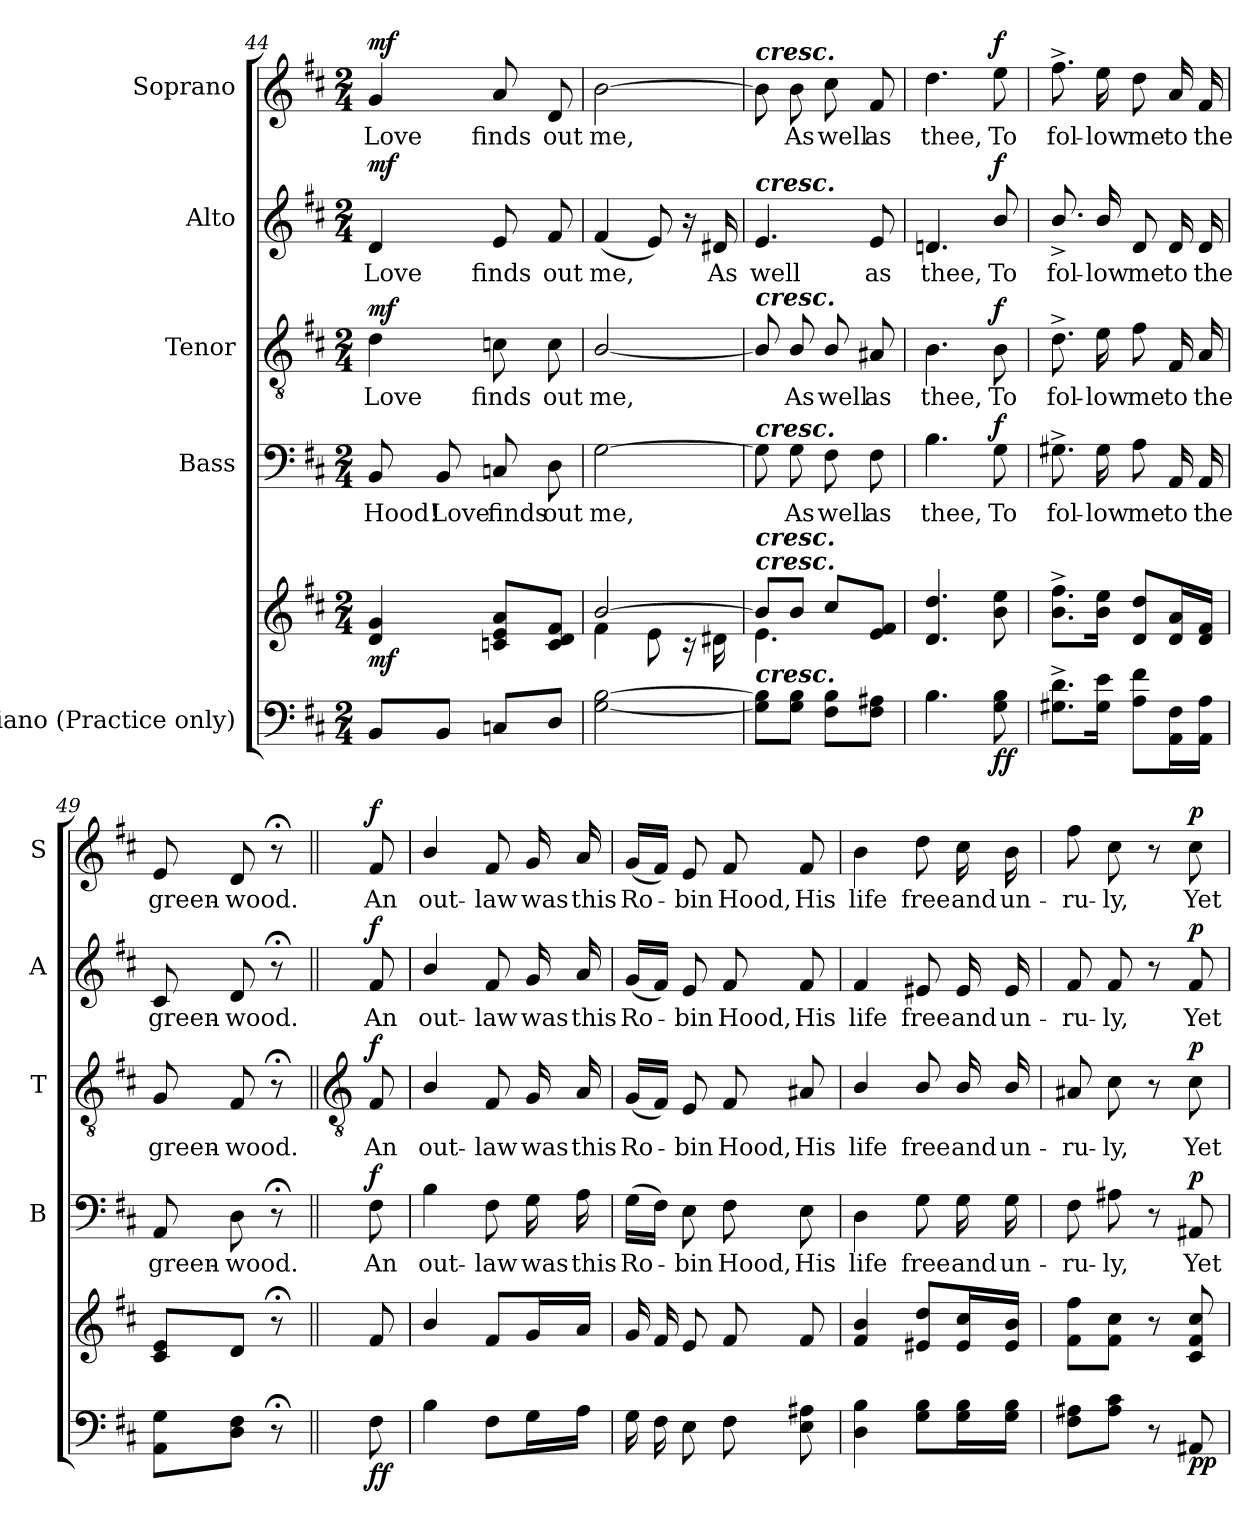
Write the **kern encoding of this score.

**kern	**kern	**dynam	**kern	**text	**dynam	**kern	**text	**dynam	**kern	**text	**dynam	**kern	**text	**dynam
*part5	*part5	*part5	*part4	*part4	*part4	*part3	*part3	*part3	*part2	*part2	*part2	*part1	*part1	*part1
*staff6	*staff5	*staff5/6	*staff4	*staff4	*staff4	*staff3	*staff3	*staff3	*staff2	*staff2	*staff2	*staff1	*staff1	*staff1
*I"Piano (Practice only)	*	*	*I"Bass	*	*	*I"Tenor	*	*	*I"Alto	*	*	*I"Soprano	*	*
*	*	*	*I'B	*	*	*I'T	*	*	*I'A	*	*	*I'S	*	*
!!LO:LB:g=z
*clefF4	*clefG2	*	*clefF4	*	*	*clefGv2	*	*	*clefG2	*	*	*clefG2	*	*
*k[f#c#]	*k[f#c#]	*	*k[f#c#]	*	*	*k[f#c#]	*	*	*k[f#c#]	*	*	*k[f#c#]	*	*
*D:	*D:	*	*D:	*	*	*D:	*	*	*D:	*	*	*D:	*	*
*M2/4	*M2/4	*	*M2/4	*	*	*M2/4	*	*	*M2/4	*	*	*M2/4	*	*
=44	=44	=44	=44	=44	=44	=44	=44	=44	=44	=44	=44	=44	=44	=44
*	*^	*	*	*	*	*	*	*	*	*	*	*	*	*
!	!	!	!LO:DY:b	!	!LO:LY:b	!	!	!LO:LY:b	!LO:DY:b	!	!LO:LY:b	!LO:DY:b	!	!LO:LY:b	!LO:DY:b
8BBL	4d/ 4g/	2ryy	mf	8BB	Hood!	.	4d	Love	mf	4d	Love	mf	4g	Love	mf
!	!	!	!	!	!LO:LY:b	!	!	!	!	!	!	!	!	!	!
8BBJ	.	.	.	8BB	Love	.	.	.	.	.	.	.	.	.	.
!	!	!	!	!	!LO:LY:b	!	!	!LO:LY:b	!	!	!LO:LY:b	!	!	!LO:LY:b	!
8CnL	8cn/ 8e/ 8a/L	.	.	8Cn	finds	.	8cn	finds	.	8e	finds	.	8a	finds	.
!	!	!	!	!	!LO:LY:b	!	!	!LO:LY:b	!	!	!LO:LY:b	!	!	!LO:LY:b	!
8DJ	8c/ 8d/ 8f#/J	.	.	8D	out	.	8c	out	.	8f#	out	.	8d	out	.
=45	=45	=45	=45	=45	=45	=45	=45	=45	=45	=45	=45	=45	=45	=45	=45
!	!	!	!	!	!LO:LY:b	!	!	!LO:LY:b	!	!	!LO:LY:b	!	!	!LO:LY:b	!
[2G [2B	[2b/	4f#\	.	[2G	me,	.	[2B/	me,	.	(<4f#	me,	.	[2b	me,	.
.	.	8e\	.	.	.	.	.	.	.	8e)	.	.	.	.	.
.	.	16r	.	.	.	.	.	.	.	16r	.	.	.	.	.
!	!	!	!	!	!	!	!	!	!	!	!LO:LY:b	!	!	!	!
.	.	16d#X\	.	.	.	.	.	.	.	16d#X	As	.	.	.	.
=46	=46	=46	=46	=46	=46	=46	=46	=46	=46	=46	=46	=46	=46	=46	=46
!	!	!	!	!	!	!	!	!	!	!	!	!	!LO:TX:a:Bi:t=cresc.	!	!
!	!	!	!	!	!	!	!	!	!	!LO:TX:a:Bi:t=cresc.	!	!	!	!	!
!	!	!	!	!	!	!	!LO:TX:a:Bi:t=cresc.	!	!	!	!	!	!	!	!
!	!	!	!	!LO:TX:a:Bi:t=cresc.	!	!	!	!	!	!	!	!	!	!	!
!	!LO:TX:a:Bi:t=cresc.	!	!	!	!	!	!	!	!	!	!	!	!	!	!
!	!LO:TX:a:Bi:t=cresc.	!	!	!	!	!	!	!	!	!	!	!	!	!	!
!LO:TX:a:Bi:t=cresc.	!	!	!	!	!	!	!	!	!	!	!	!	!	!	!
!	!	!	!	!	!	!	!	!	!	!	!LO:LY:b	!	!	!	!
8G] 8B]L	8b/L]	4.e\	.	8G]	.	.	8B/]	.	.	4.e	well	.	8b]	.	.
!	!	!	!	!	!LO:LY:b	!	!	!LO:LY:b	!	!	!	!	!	!LO:LY:b	!
8G 8BJ	8b/J	.	.	8G	As	.	8B/	As	.	.	.	.	8b	As	.
!	!	!	!	!	!LO:LY:b	!	!	!LO:LY:b	!	!	!	!	!	!LO:LY:b	!
8F# 8BL	8cc#/L	.	.	8F#	well	.	8B/	well	.	.	.	.	8cc#	well	.
!	!	!	!	!	!LO:LY:b	!	!	!LO:LY:b	!	!	!LO:LY:b	!	!	!LO:LY:b	!
8F# 8A#XJ	8e/ 8f#/J	8ryy	.	8F#	as	.	8A#X	as	.	8e	as	.	8f#	as	.
=47	=47	=47	=47	=47	=47	=47	=47	=47	=47	=47	=47	=47	=47	=47	=47
!	!	!	!	!	!LO:LY:b	!	!	!LO:LY:b	!	!	!LO:LY:b	!	!	!LO:LY:b	!
4.B	4.d/ 4.dd/	2ryy	.	4.B	thee,	.	4.B	thee,	.	4.dn	thee,	.	4.dd	thee,	.
!	!	!	!LO:DY:b=2	!	!LO:LY:b	!	!	!LO:LY:b	!	!	!LO:LY:b	!	!	!LO:LY:b	!
!	!	!	!LO:DY:n=1:b	!	!	!LO:DY:b	!	!	!LO:DY:b	!	!	!LO:DY:b	!	!	!LO:DY:b
8G 8B	8b\ 8ee\	.	f f	8G	To	f	8B	To	f	8b/	To	f	8ee	To	f
=48	=48	=48	=48	=48	=48	=48	=48	=48	=48	=48	=48	=48	=48	=48	=48
!	!	!	!	!	!LO:LY:b	!	!	!LO:LY:b	!	!	!LO:LY:b	!	!	!LO:LY:b	!
8.G#X^ 8.d^L	8.b\^ 8.ff#\^L	2ryy	.	8.G#X^	fol-	.	8.d^	fol-	.	8.b^/	fol-	.	8.ff#^	fol-	.
!	!	!	!	!	!LO:LY:b	!	!	!LO:LY:b	!	!	!LO:LY:b	!	!	!LO:LY:b	!
16G# 16eJ	16b\ 16ee\J	.	.	16G#	-low	.	16e	-low	.	16b/	-low	.	16ee	-low	.
!	!	!	!	!	!LO:LY:b	!	!	!LO:LY:b	!	!	!LO:LY:b	!	!	!LO:LY:b	!
8A 8f#L	8d/ 8dd/L	.	.	8A	me	.	8f#	me	.	8d	me	.	8dd	me	.
!	!	!	!	!	!LO:LY:b	!	!	!LO:LY:b	!	!	!LO:LY:b	!	!	!LO:LY:b	!
16AA 16F#L	16d/ 16a/L	.	.	16AA	to	.	16F#	to	.	16d	to	.	16a	to	.
!	!	!	!	!	!LO:LY:b	!	!	!LO:LY:b	!	!	!LO:LY:b	!	!	!LO:LY:b	!
16AA 16AJJ	16d/ 16f#/JJ	.	.	16AA	the	.	16A	the	.	16d	the	.	16f#	the	.
=49	=49	=49	=49	=49	=49	=49	=49	=49	=49	=49	=49	=49	=49	=49	=49
!	!	!	!	!	!LO:LY:b	!	!	!LO:LY:b	!	!	!LO:LY:b	!	!	!LO:LY:b	!
8AA 8GL	8c#/ 8e/L	4.ryy	.	8AA	green-	.	8G	green-	.	8c#	green-	.	8e	green-	.
!	!	!	!	!	!LO:LY:b	!	!	!LO:LY:b	!	!	!LO:LY:b	!	!	!LO:LY:b	!
8D 8F#J	8d/J	.	.	8D	-wood.	.	8F#	-wood.	.	8d	-wood.	.	8d	-wood.	.
8r;<	8r;<	.	.	8r;<	.	.	8r;<	.	.	8r;<	.	.	8r;<	.	.
*	*v	*v	*	*	*	*	*	*	*	*	*	*	*	*	*
!!LO:LB:g=z
=50||	=50||	=50||	=50||	=50||	=50||	=50||	=50||	=50||	=50||	=50||	=50||	=50||	=50||	=50||
*	*	*	*	*	*	*clefGv2	*	*	*	*	*	*	*	*
!	!	!LO:DY:b=2	!	!LO:LY:b	!	!	!LO:LY:b	!	!	!LO:LY:b	!	!	!LO:LY:b	!
!	!	!LO:DY:n=1:b	!	!	!LO:DY:b	!	!	!LO:DY:b	!	!	!LO:DY:b	!	!	!LO:DY:b
8F#	8f#	f f	8F#	An	f	8F#	An	f	8f#	An	f	8f#	An	f
=51	=51	=51	=51	=51	=51	=51	=51	=51	=51	=51	=51	=51	=51	=51
!	!	!	!	!LO:LY:b	!	!	!LO:LY:b	!	!	!LO:LY:b	!	!	!LO:LY:b	!
4B\	4b/	.	4B\	out-	.	4B/	out-	.	4b/	out-	.	4b/	out-	.
!	!	!	!	!LO:LY:b	!	!	!LO:LY:b	!	!	!LO:LY:b	!	!	!LO:LY:b	!
8F#L	8f#L	.	8F#	-law	.	8F#	-law	.	8f#	-law	.	8f#	-law	.
!	!	!	!	!LO:LY:b	!	!	!LO:LY:b	!	!	!LO:LY:b	!	!	!LO:LY:b	!
16GL	16gL	.	16G	was	.	16G	was	.	16g	was	.	16g	was	.
!	!	!	!	!LO:LY:b	!	!	!LO:LY:b	!	!	!LO:LY:b	!	!	!LO:LY:b	!
16AJJ	16aJJ	.	16A	this	.	16A	this	.	16a	this	.	16a	this	.
=52	=52	=52	=52	=52	=52	=52	=52	=52	=52	=52	=52	=52	=52	=52
!	!	!	!	!LO:LY:b	!	!	!LO:LY:b	!	!	!LO:LY:b	!	!	!LO:LY:b	!
16GLL	16gLL	.	(>16GLL	Ro-	.	(<16GLL	Ro-	.	(<16gLL	Ro-	.	(<16gLL	Ro-	.
16F#	16f#	.	16F#JJ)	.	.	16F#JJ)	.	.	16f#JJ)	.	.	16f#JJ)	.	.
!	!	!	!	!LO:LY:b	!	!	!LO:LY:b	!	!	!LO:LY:b	!	!	!LO:LY:b	!
8EJ	8eJ	.	8E	bin	.	8E	bin	.	8e	bin	.	8e	bin	.
!	!	!	!	!LO:LY:b	!	!	!LO:LY:b	!	!	!LO:LY:b	!	!	!LO:LY:b	!
8F#L	8f#L	.	8F#	Hood,	.	8F#	Hood,	.	8f#	Hood,	.	8f#	Hood,	.
!	!	!	!	!LO:LY:b	!	!	!LO:LY:b	!	!	!LO:LY:b	!	!	!LO:LY:b	!
8E 8A#XJ	8f#J	.	8E	His	.	8A#X	His	.	8f#	His	.	8f#	His	.
=53	=53	=53	=53	=53	=53	=53	=53	=53	=53	=53	=53	=53	=53	=53
!	!	!	!	!LO:LY:b	!	!	!LO:LY:b	!	!	!LO:LY:b	!	!	!LO:LY:b	!
4D 4B	4f# 4b	.	4D	life	.	4B/	life	.	4f#	life	.	4b	life	.
!	!	!	!	!LO:LY:b	!	!	!LO:LY:b	!	!	!LO:LY:b	!	!	!LO:LY:b	!
8G 8BL	8e#X 8ddL	.	8G	free	.	8B/	free	.	8e#X	free	.	8dd	free	.
!	!	!	!	!LO:LY:b	!	!	!LO:LY:b	!	!	!LO:LY:b	!	!	!LO:LY:b	!
16G 16BL	16e# 16cc#L	.	16G	and	.	16B/	and	.	16e#	and	.	16cc#	and	.
!	!	!	!	!LO:LY:b	!	!	!LO:LY:b	!	!	!LO:LY:b	!	!	!LO:LY:b	!
16G 16BJJ	16e# 16bJJ	.	16G	un-	.	16B/	un-	.	16e#	un-	.	16b	un-	.
=54	=54	=54	=54	=54	=54	=54	=54	=54	=54	=54	=54	=54	=54	=54
!	!	!	!	!LO:LY:b	!	!	!LO:LY:b	!	!	!LO:LY:b	!	!	!LO:LY:b	!
8F# 8A#XL	8f# 8ff#L	.	8F#	-ru-	.	8A#X	-ru-	.	8f#	-ru-	.	8ff#	-ru-	.
!	!	!	!	!LO:LY:b	!	!	!LO:LY:b	!	!	!LO:LY:b	!	!	!LO:LY:b	!
8A# 8c#J	8f# 8cc#J	.	8A#X	-ly,	.	8c#	-ly,	.	8f#	-ly,	.	8cc#	-ly,	.
8r	8r	.	8r	.	.	8r	.	.	8r	.	.	8r	.	.
!	!	!LO:DY:b=2	!	!LO:LY:b	!	!	!LO:LY:b	!	!	!LO:LY:b	!	!	!LO:LY:b	!
!	!	!LO:DY:n=1:b	!	!	!LO:DY:b	!	!	!LO:DY:b	!	!	!LO:DY:b	!	!	!LO:DY:b
8AA#X	8c# 8f# 8cc#	p p	8AA#X	Yet	p	8c#	Yet	p	8f#	Yet	p	8cc#	Yet	p
=	=	=	=	=	=	=	=	=	=	=	=	=	=	=
*-	*-	*-	*-	*-	*-	*-	*-	*-	*-	*-	*-	*-	*-	*-
